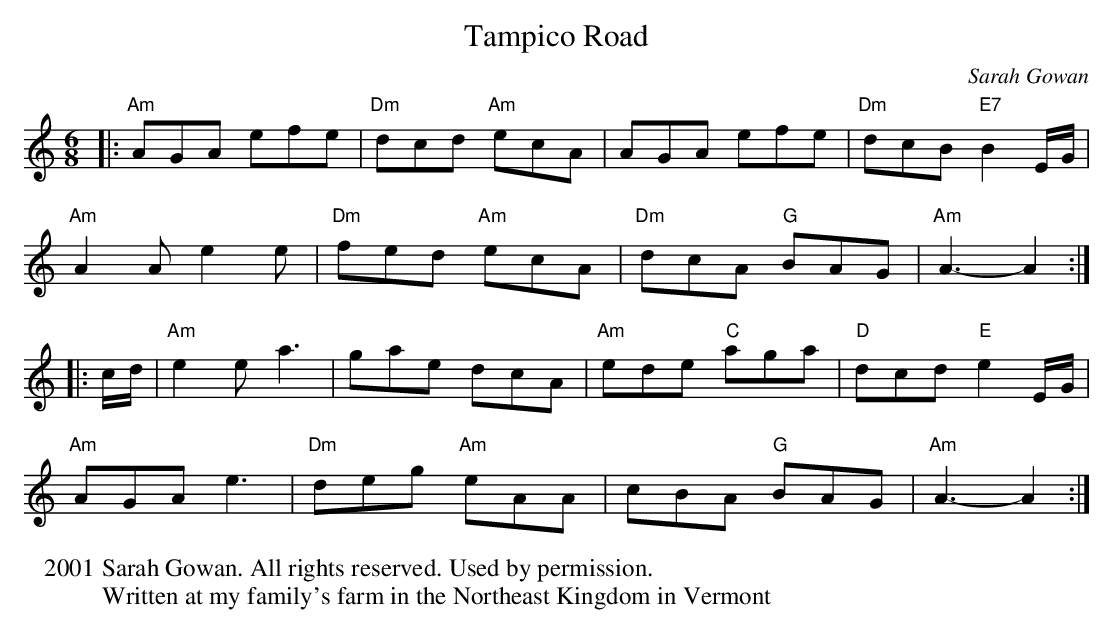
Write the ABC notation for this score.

X:1
T:Tampico Road
C:Sarah Gowan
M:6/8
L:1/8
K:Am
|:"Am"AGA efe|"Dm"dcd "Am"ecA|AGA efe|"Dm"dcB "E7"B2 E/2G/2|
"Am"A2Ae2e|"Dm"fed "Am"ecA|"Dm"dcA "G"BAG|"Am"A3-A2:|
|:c/d/|"Am"e2e a3|gae dcA|"Am"ede "C"aga|"D"dcd "E"e2E/2G/2|
"Am"AGAe3|"Dm"deg "Am"eAA|cBA "G"BAG|"Am"A3-A2:|
W:  2001 Sarah Gowan. All rights reserved. Used by permission.
W:Written at my family's farm in the Northeast Kingdom in Vermont
